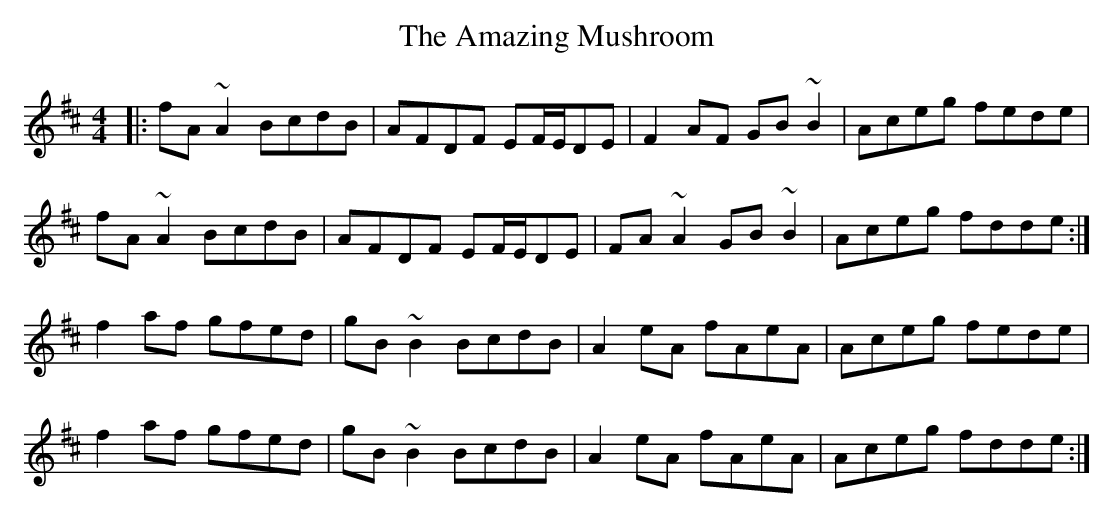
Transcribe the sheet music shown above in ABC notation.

X:1
T: The Amazing Mushroom
M: 4/4
L: 1/8
K: Dmaj
|:fA~A2 BcdB|AFDF EF/E/DE|F2AF GB~B2|Aceg fede|
fA~A2 BcdB|AFDF EF/E/DE|FA~A2 GB~B2|Aceg fdde:|
f2af gfed|gB~B2 BcdB|A2eA fAeA|Aceg fede|
f2af gfed|gB~B2 BcdB|A2eA fAeA|Aceg fdde:|
